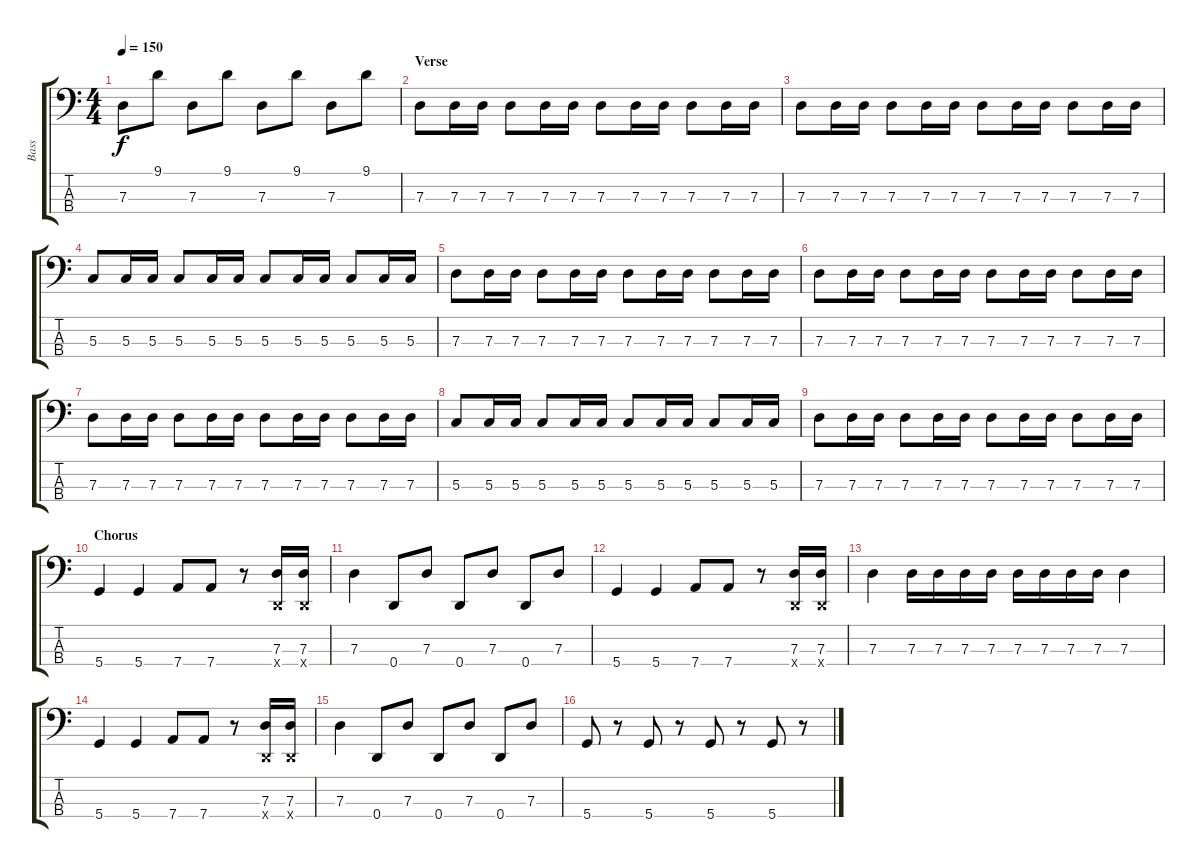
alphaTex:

\track ("Bass" "Bass") {instrument electricbassfinger}
\staff {score tabs}
\tuning (F2 C2 G1 D1) {hide}
\ts (4 4)
\tempo 150
\clef f4
\ks c
7.3.8{dy f} 9.1.8 7.3.8 9.1.8 7.3.8 9.1.8 7.3.8 9.1.8 |
\section ("" "Verse")
7.3.8 7.3.16 7.3.16 7.3.8 7.3.16 7.3.16 7.3.8 7.3.16 7.3.16 7.3.8 7.3.16 7.3.16 |
7.3.8 7.3.16 7.3.16 7.3.8 7.3.16 7.3.16 7.3.8 7.3.16 7.3.16 7.3.8 7.3.16 7.3.16 |
5.3.8 5.3.16 5.3.16 5.3.8 5.3.16 5.3.16 5.3.8 5.3.16 5.3.16 5.3.8 5.3.16 5.3.16 |
7.3.8 7.3.16 7.3.16 7.3.8 7.3.16 7.3.16 7.3.8 7.3.16 7.3.16 7.3.8 7.3.16 7.3.16 |
7.3.8 7.3.16 7.3.16 7.3.8 7.3.16 7.3.16 7.3.8 7.3.16 7.3.16 7.3.8 7.3.16 7.3.16 |
7.3.8 7.3.16 7.3.16 7.3.8 7.3.16 7.3.16 7.3.8 7.3.16 7.3.16 7.3.8 7.3.16 7.3.16 |
5.3.8 5.3.16 5.3.16 5.3.8 5.3.16 5.3.16 5.3.8 5.3.16 5.3.16 5.3.8 5.3.16 5.3.16 |
7.3.8 7.3.16 7.3.16 7.3.8 7.3.16 7.3.16 7.3.8 7.3.16 7.3.16 7.3.8 7.3.16 7.3.16 |
\section ("" "Chorus")
5.4.4 5.4.4 7.4.8 7.4.8 r.8 (7.3 0.4{x}).16 (7.3 0.4{x}).16 |
7.3.4 0.4.8 7.3.8 0.4.8 7.3.8 0.4.8 7.3.8 |
5.4.4 5.4.4 7.4.8 7.4.8 r.8 (7.3 0.4{x}).16 (7.3 0.4{x}).16 |
7.3.4 7.3.16 7.3.16 7.3.16 7.3.16 7.3.16 7.3.16 7.3.16 7.3.16 7.3.4 |
5.4.4 5.4.4 7.4.8 7.4.8 r.8 (7.3 0.4{x}).16 (7.3 0.4{x}).16 |
7.3.4 0.4.8 7.3.8 0.4.8 7.3.8 0.4.8 7.3.8 |
5.4.8 r.8 5.4.8 r.8 5.4.8 r.8 5.4.8 r.8
